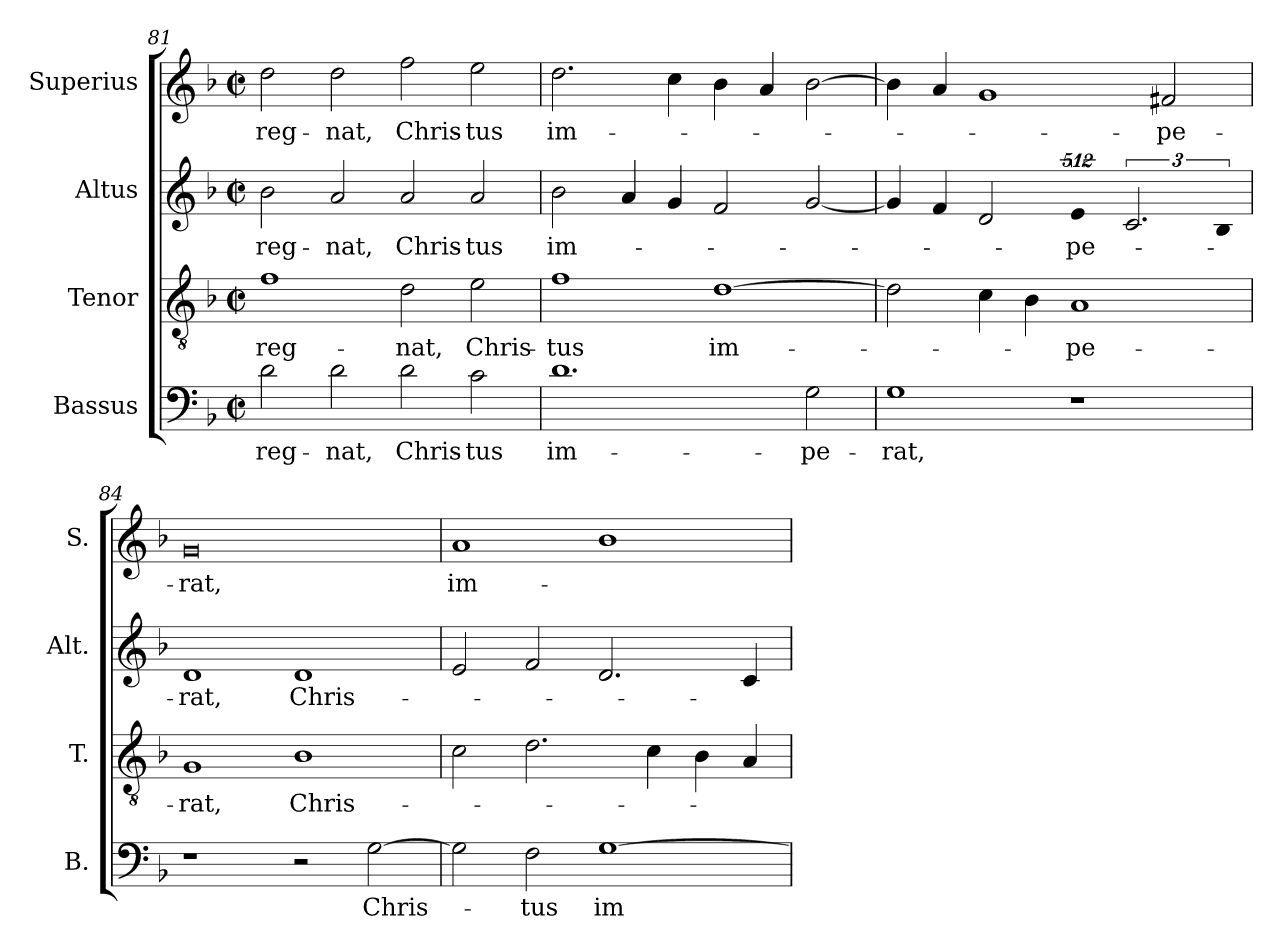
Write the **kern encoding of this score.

**kern	**text	**kern	**text	**kern	**text	**kern	**text
*part4	*part4	*part3	*part3	*part2	*part2	*part1	*part1
*staff4	*staff4	*staff3	*staff3	*staff2	*staff2	*staff1	*staff1
*I"Bassus	*	*I"Tenor	*	*I"Altus	*	*I"Superius	*
*I'B.	*	*I'T.	*	*I'Alt.	*	*I'S.	*
!!LO:LB:g=z
*clefF4	*	*clefGv2	*	*clefG2	*	*clefG2	*
*	*	*ITrd7c12	*	*	*	*	*
*k[b-]	*	*k[b-]	*	*k[b-]	*	*k[b-]	*
*F:	*	*F:	*	*F:	*	*F:	*
*M2/2	*	*M2/2	*	*M2/2	*	*M2/2	*
*met(c|)	*	*met(c|)	*	*met(c|)	*	*met(c|)	*
=81	=81	=81	=81	=81	=81	=81	=81
!	!LO:LY:b:color=#000000	!	!	!	!	!	!
!	!	!	!LO:LY:b:color=#000000	!	!	!	!
!	!	!	!	!	!LO:LY:b:color=#000000	!	!
!	!	!	!	!	!	!	!LO:LY:b:color=#000000
2di\	reg-	1Fi	reg-	2b-i\	reg-	2ddi\	reg-
!	!LO:LY:b:color=#000000	!	!	!	!	!	!
!	!	!	!	!	!LO:LY:b:color=#000000	!	!
!	!	!	!	!	!	!	!LO:LY:b:color=#000000
2di\	-nat,	.	.	2ai/	-nat,	2ddi\	-nat,
!	!LO:LY:b:color=#000000	!	!	!	!	!	!
!	!	!	!LO:LY:b:color=#000000	!	!	!	!
!	!	!	!	!	!LO:LY:b:color=#000000	!	!
!	!	!	!	!	!	!	!LO:LY:b:color=#000000
2di\	Chris-	2Di\	-nat,	2ai/	Chris-	2ffi\	Chris-
!	!LO:LY:b:color=#000000	!	!	!	!	!	!
!	!	!	!LO:LY:b:color=#000000	!	!	!	!
!	!	!	!	!	!LO:LY:b:color=#000000	!	!
!	!	!	!	!	!	!	!LO:LY:b:color=#000000
2ci\	-tus	2Ei\	Chris-	2ai/	-tus	2eei\	-tus
=82	=82	=82	=82	=82	=82	=82	=82
!	!LO:LY:b:color=#000000	!	!	!	!	!	!
!	!	!	!LO:LY:b:color=#000000	!	!	!	!
!	!	!	!	!	!LO:LY:b:color=#000000	!	!
!	!	!	!	!	!	!	!LO:LY:b:color=#000000
1.di	im-	1Fi	-tus	2b-i\	im-	2.ddi\	im-
.	.	.	.	4ai/	.	.	.
.	.	.	.	4gi/	.	4cci\	.
!	!	!	!LO:LY:b:color=#000000	!	!	!	!
.	.	[>1Di	im-	2fi/	.	4b-i\	.
.	.	.	.	.	.	4ai/	.
!	!LO:LY:b:color=#000000	!	!	!	!	!	!
2Gi\	-pe-	.	.	[<2gi/	.	[>2b-i\	.
=83	=83	=83	=83	=83	=83	=83	=83
!	!LO:LY:b:color=#000000	!	!	!	!	!	!
1Gi	-rat,	2Di\]	.	4gi/]	.	4b-i\]	.
.	.	.	.	4fi/	.	4ai/	.
.	.	4Ci\	.	2di/	.	1gi	.
.	.	4BB-i\	.	.	.	.	.
!	!	!	!LO:LY:b:color=#000000	!LO:N:vis=2	!	!	!
!	!	!	!	!	!LO:LY:b:color=#000000	!	!
1r	.	1AAi	-pe-	1024%341ei/	-pe-	.	.
.	.	.	.	3.ci/	.	.	.
!	!	!	!	!	!	!	!LO:LY:b:color=#000000
.	.	.	.	.	.	2f#Xi/	-pe-
!	!	!	!	!LO:N:vis=4	!	!	!
.	.	.	.	1024%171B-i/	.	.	.
=84	=84	=84	=84	=84	=84	=84	=84
!	!	!	!LO:LY:b:color=#000000	!	!	!	!
!	!	!	!	!	!LO:LY:b:color=#000000	!	!
!	!	!	!	!	!	!	!LO:LY:b:color=#000000
1r	.	1GGi	-rat,	1di	-rat,	0gi	-rat,
!	!	!	!LO:LY:b:color=#000000	!	!	!	!
!	!	!	!	!	!LO:LY:b:color=#000000	!	!
2r	.	1BB-i	Chris-	1di	Chris-	.	.
!	!LO:LY:b:color=#000000	!	!	!	!	!	!
[>2Gi\	Chris-	.	.	.	.	.	.
!!LO:PB:g=z
=85	=85	=85	=85	=85	=85	=85	=85
!	!	!	!	!	!	!	!LO:LY:b:color=#000000
2Gi\]	.	2Ci\	.	2ei/	.	1ai	im-
!	!LO:LY:b:color=#000000	!	!	!	!	!	!
2Fi\	-tus	2.Di\	.	2fi/	.	.	.
!	!LO:LY:b:color=#000000	!	!	!	!	!	!
[>1Gi	im-	.	.	2.di/	.	1b-i	.
.	.	4Ci\	.	.	.	.	.
.	.	4BB-i\	.	.	.	.	.
.	.	4AAi/	.	4ci/	.	.	.
=	=	=	=	=	=	=	=
*-	*-	*-	*-	*-	*-	*-	*-
